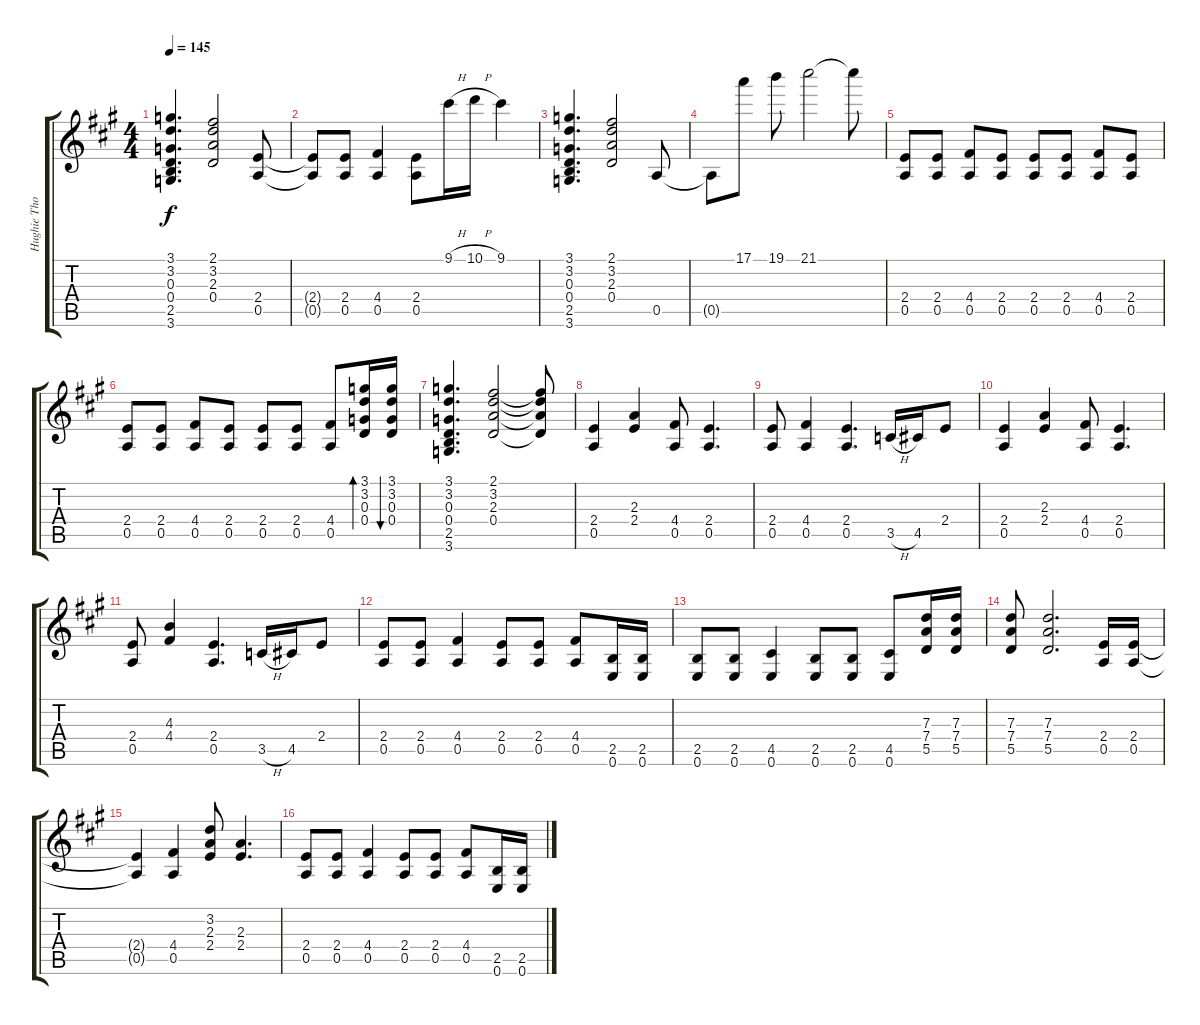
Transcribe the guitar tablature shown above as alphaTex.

\track ("Hughie Thomasson Guitar" "Hughie Tho") {instrument overdrivenguitar}
\staff {score tabs}
\tuning (E4 B3 G3 D3 A2 E2) {hide}
\ts (4 4)
\tempo 145
\clef g2
\ks a
(3.1 3.2 0.3 0.4 2.5 3.6).4{d dy f volume 8} (2.1 3.2 2.3 0.4).2 (2.4 0.5).8 |
(2.4{t} 0.5{t}).8 (2.4 0.5).8 (4.4 0.5).4 (2.4 0.5).8 9.1{h}.16{volume 12} 10.1{h}.16 9.1.4 |
(3.1 3.2 0.3 0.4 2.5 3.6).4{d volume 8} (2.1 3.2 2.3 0.4).2 0.5.8 |
0.5{t}.8 17.1.8{volume 12} 19.1.8 21.1.2 21.1{t}.8 |
(2.4 0.5).8{volume 8} (2.4 0.5).8 (4.4 0.5).8 (2.4 0.5).8 (2.4 0.5).8 (2.4 0.5).8 (4.4 0.5).8 (2.4 0.5).8 |
(2.4 0.5).8 (2.4 0.5).8 (4.4 0.5).8 (2.4 0.5).8 (2.4 0.5).8 (2.4 0.5).8 (4.4 0.5).8 (3.1 3.2 0.3 0.4).16{bd 60} (3.1 3.2 0.3 0.4).16{bu 60} |
(3.1 3.2 0.3 0.4 2.5 3.6).4{d} (2.1 3.2 2.3 0.4).2 (2.1{t} 3.2{t} 2.3{t} 0.4{t}).8 |
(2.4 0.5).4 (2.3 2.4).4 (4.4 0.5).8 (2.4 0.5).4{d} |
(2.4 0.5).8 (4.4 0.5).4 (2.4 0.5).4{d} 3.5{h}.16 4.5.16 2.4.8 |
(2.4 0.5).4 (2.3 2.4).4 (4.4 0.5).8 (2.4 0.5).4{d} |
(2.4 0.5).8 (4.3 4.4).4 (2.4 0.5).4{d} 3.5{h}.16 4.5.16 2.4.8 |
(2.4 0.5).8{volume 9 balance 8 instrument electricguitarclean} (2.4 0.5).8 (4.4 0.5).4 (2.4 0.5).8 (2.4 0.5).8 (4.4 0.5).8 (2.5 0.6).16 (2.5 0.6).16 |
(2.5 0.6).8 (2.5 0.6).8 (4.5 0.6).4 (2.5 0.6).8 (2.5 0.6).8 (4.5 0.6).8 (7.3 7.4 5.5).16 (7.3 7.4 5.5).16 |
(7.3 7.4 5.5).8 (7.3 7.4 5.5).2{d} (2.4 0.5).16 (2.4 0.5).16 |
(2.4{t} 0.5{t}).4 (4.4 0.5).4 (3.2 2.3 2.4).8 (2.3 2.4).4{d} |
(2.4 0.5).8 (2.4 0.5).8 (4.4 0.5).4 (2.4 0.5).8 (2.4 0.5).8 (4.4 0.5).8 (2.5 0.6).16 (2.5 0.6).16
